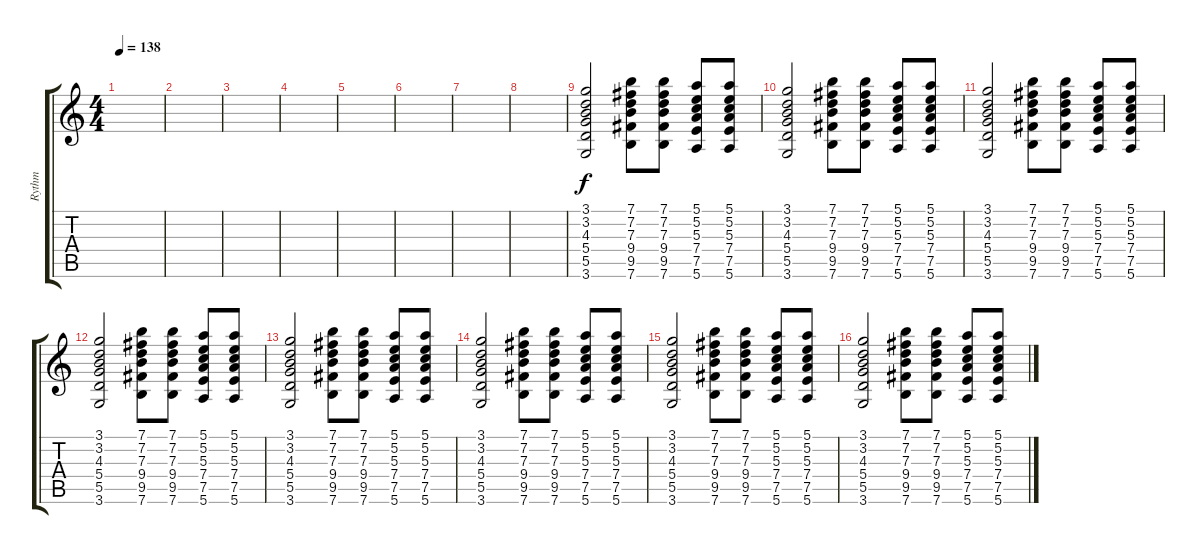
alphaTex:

\track ("Rythm" "Rythm") {instrument electricguitarclean}
\staff {score tabs}
\tuning (E4 B3 G3 D3 A2 E2) {hide}
\ts (4 4)
\tempo 138
\clef g2
\ks c
|
|
|
|
|
|
|
|
(3.1 3.2 4.3 5.4 5.5 3.6).2 (7.1 7.2 7.3 9.4 9.5 7.6).8 (7.1 7.2 7.3 9.4 9.5 7.6).8 (5.1 5.2 5.3 7.4 7.5 5.6).8 (5.1 5.2 5.3 7.4 7.5 5.6).8 |
(3.1 3.2 4.3 5.4 5.5 3.6).2 (7.1 7.2 7.3 9.4 9.5 7.6).8 (7.1 7.2 7.3 9.4 9.5 7.6).8 (5.1 5.2 5.3 7.4 7.5 5.6).8 (5.1 5.2 5.3 7.4 7.5 5.6).8 |
(3.1 3.2 4.3 5.4 5.5 3.6).2 (7.1 7.2 7.3 9.4 9.5 7.6).8 (7.1 7.2 7.3 9.4 9.5 7.6).8 (5.1 5.2 5.3 7.4 7.5 5.6).8 (5.1 5.2 5.3 7.4 7.5 5.6).8 |
(3.1 3.2 4.3 5.4 5.5 3.6).2 (7.1 7.2 7.3 9.4 9.5 7.6).8 (7.1 7.2 7.3 9.4 9.5 7.6).8 (5.1 5.2 5.3 7.4 7.5 5.6).8 (5.1 5.2 5.3 7.4 7.5 5.6).8 |
(3.1 3.2 4.3 5.4 5.5 3.6).2 (7.1 7.2 7.3 9.4 9.5 7.6).8 (7.1 7.2 7.3 9.4 9.5 7.6).8 (5.1 5.2 5.3 7.4 7.5 5.6).8 (5.1 5.2 5.3 7.4 7.5 5.6).8 |
(3.1 3.2 4.3 5.4 5.5 3.6).2 (7.1 7.2 7.3 9.4 9.5 7.6).8 (7.1 7.2 7.3 9.4 9.5 7.6).8 (5.1 5.2 5.3 7.4 7.5 5.6).8 (5.1 5.2 5.3 7.4 7.5 5.6).8 |
(3.1 3.2 4.3 5.4 5.5 3.6).2 (7.1 7.2 7.3 9.4 9.5 7.6).8 (7.1 7.2 7.3 9.4 9.5 7.6).8 (5.1 5.2 5.3 7.4 7.5 5.6).8 (5.1 5.2 5.3 7.4 7.5 5.6).8 |
(3.1 3.2 4.3 5.4 5.5 3.6).2 (7.1 7.2 7.3 9.4 9.5 7.6).8 (7.1 7.2 7.3 9.4 9.5 7.6).8 (5.1 5.2 5.3 7.4 7.5 5.6).8 (5.1 5.2 5.3 7.4 7.5 5.6).8
